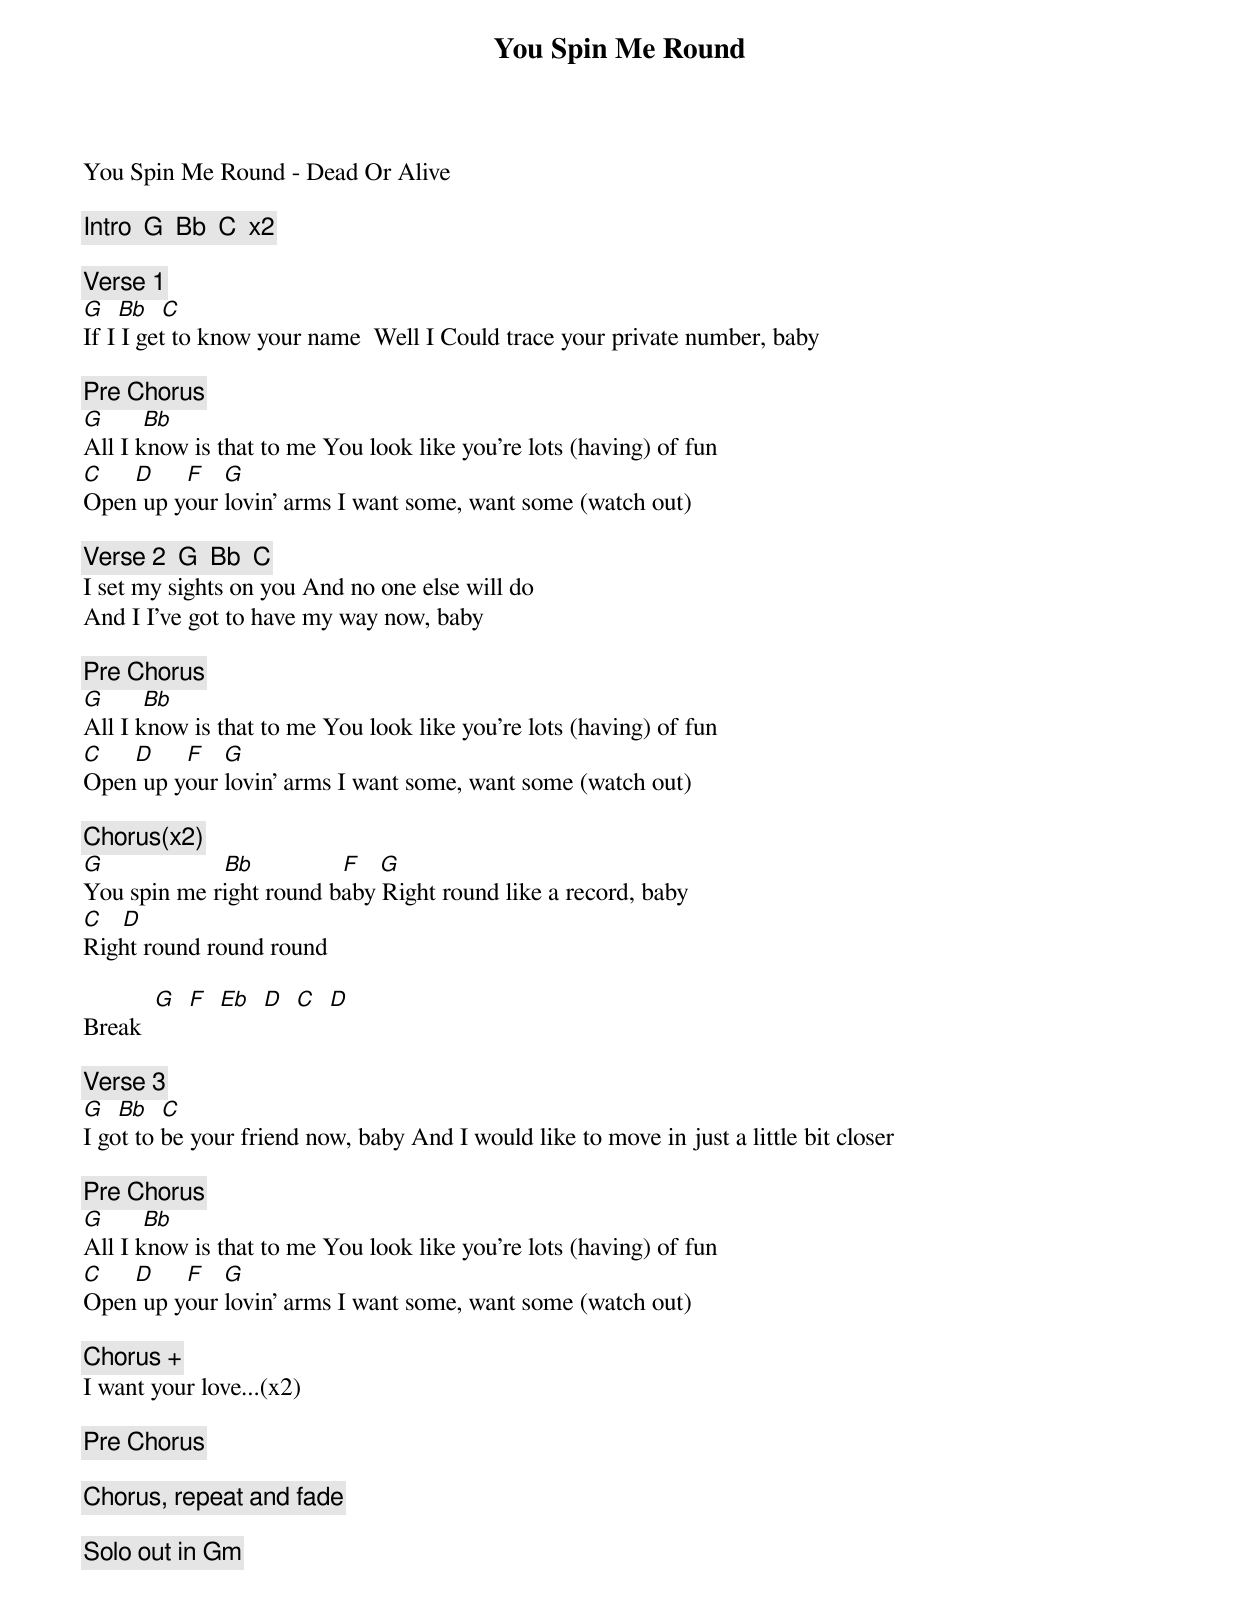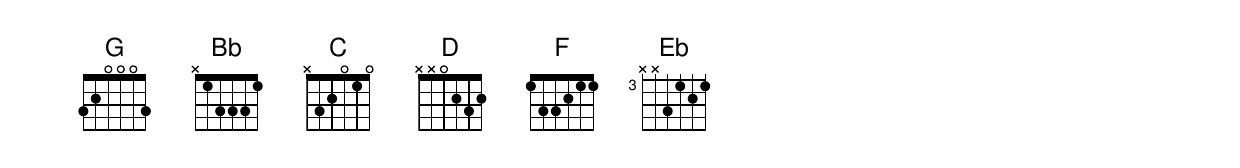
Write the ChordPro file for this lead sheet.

{title: You Spin Me Round}
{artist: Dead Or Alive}
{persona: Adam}
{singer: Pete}
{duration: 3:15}
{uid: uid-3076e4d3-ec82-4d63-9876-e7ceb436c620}
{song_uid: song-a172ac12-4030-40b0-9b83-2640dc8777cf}



You Spin Me Round - Dead Or Alive

{comment: Intro  G  Bb  C  x2}

{comment: Verse 1}
[G]  [Bb]  [C]
If I	I get to know your name		Well I	Could trace your private number, baby

{comment: Pre Chorus}
[G] 					[Bb]
All I know is that to me	You look like you're lots (having) of fun
[C]					[D]		   [F]	  [G]
Open up your lovin' arms	I want some, want some (watch out)

{comment: Verse 2  G  Bb  C}
I set my sights on you	And no one else will do
And I	I’ve got to have my way now, baby

{comment: Pre Chorus}
[G] 					[Bb]
All I know is that to me	You look like you're lots (having) of fun
[C]					[D]		   [F]	  [G]
Open up your lovin' arms	I want some, want some (watch out)

{comment: Chorus(x2)}
[G]                   [Bb]              [F]			[G]
You spin me right round baby	Right round like a record, baby
[C]		 [D]
Right round round round

Break  [G]  [F]  [Eb]  [D]  [C]  [D]

{comment: Verse 3}
[G]  [Bb]  [C]
I got to be your friend now, baby	And I would like to move in just a little bit closer

{comment: Pre Chorus}
[G] 					[Bb]
All I know is that to me	You look like you're lots (having) of fun
[C]					[D]		   [F]	  [G]
Open up your lovin' arms	I want some, want some (watch out)

{comment: Chorus +}
I want your love...(x2)

{comment: Pre Chorus}

{comment: Chorus, repeat and fade}

{comment: Solo out in Gm}
